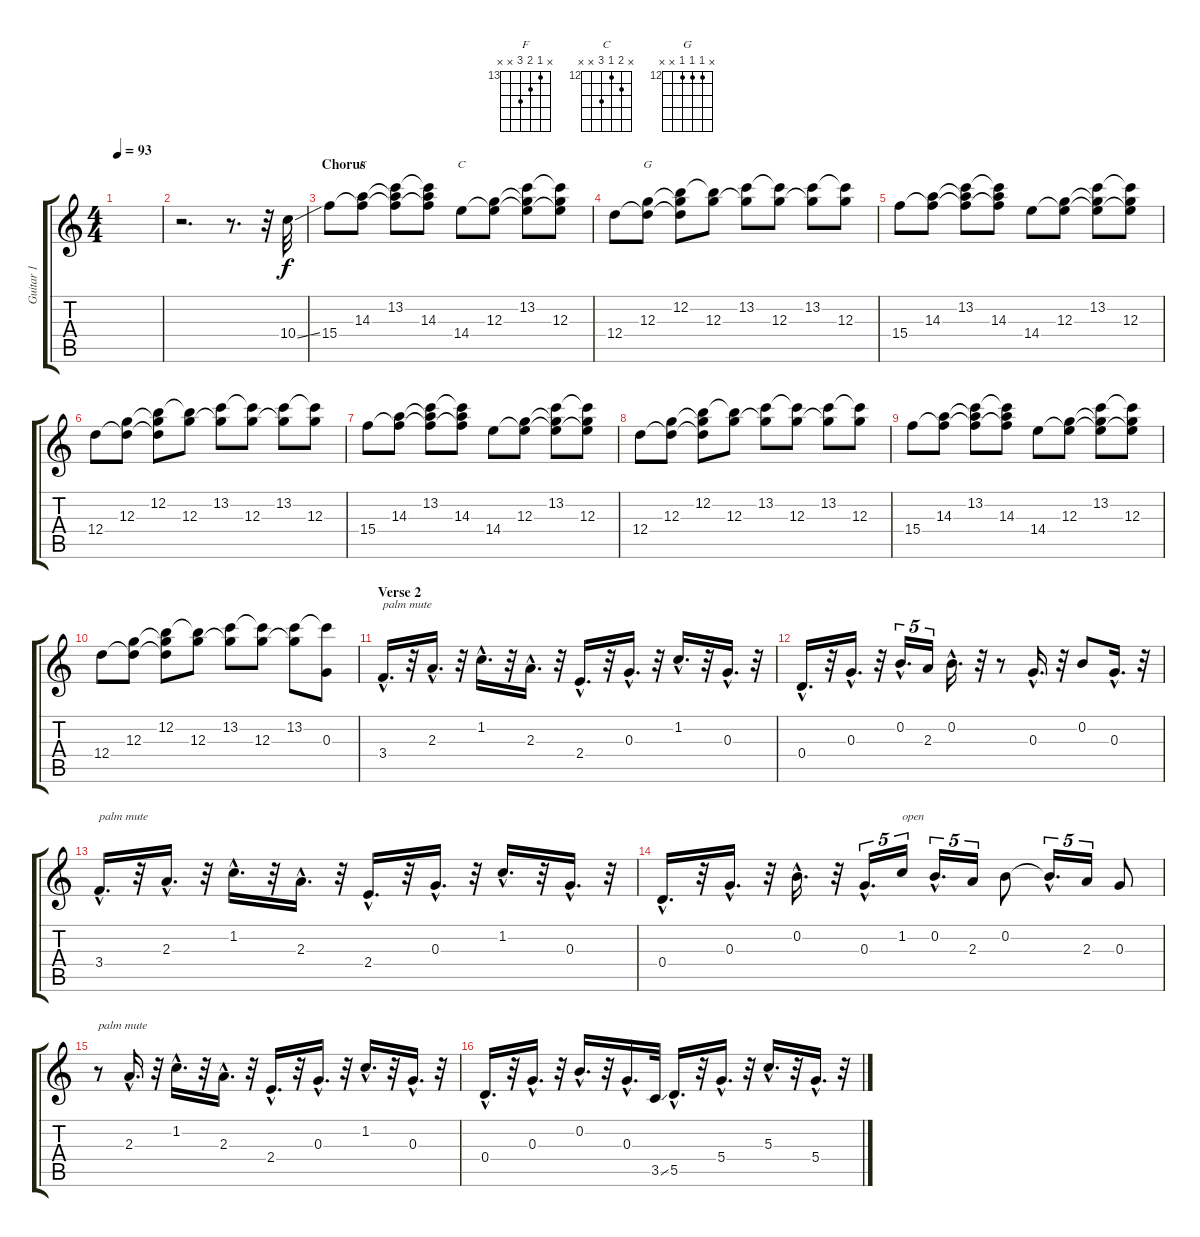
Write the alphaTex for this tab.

\track ("Guitar 1" "Guitar 1") {instrument distortionguitar}
\staff {score tabs}
\tuning (E4 B3 G3 D3 A2 E2) {hide}
\chord ("F" x 13 14 15 x x) {firstfret 13}
\chord ("C" x 13 12 14 x x) {firstfret 12}
\chord ("G" x 12 12 12 x x) {firstfret 12}
\ts (4 4)
\tempo 93
\clef g2
\ks c
|
r.2{d} r.8{d} r.32 10.4{ss}.32{volume 10} |
\section ("" "Chorus")
15.4.8{volume 10} (14.3 15.4{t}).8{ch "F"} (13.2 14.3{t} 15.4{t}).8 (13.2{t} 14.3 15.4{t}).8 14.4.8{ch "C"} (12.3 14.4{t}).8 (13.2 12.3{t} 14.4{t}).8 (13.2{t} 12.3 14.4{t}).8 |
12.4.8{volume 10} (12.3 12.4{t}).8{ch "G"} (12.2 12.3{t} 12.4{t}).8 (12.2{t} 12.3).8 (13.2 12.3{t}).8 (13.2{t} 12.3).8 (13.2 12.3{t}).8 (13.2{t} 12.3).8 |
15.4.8{volume 10} (14.3 15.4{t}).8 (13.2 14.3{t} 15.4{t}).8 (13.2{t} 14.3 15.4{t}).8 14.4.8 (12.3 14.4{t}).8 (13.2 12.3{t} 14.4{t}).8 (13.2{t} 12.3 14.4{t}).8 |
12.4.8{volume 10} (12.3 12.4{t}).8 (12.2 12.3{t} 12.4{t}).8 (12.2{t} 12.3).8 (13.2 12.3{t}).8 (13.2{t} 12.3).8 (13.2 12.3{t}).8 (13.2{t} 12.3).8 |
15.4.8{volume 10} (14.3 15.4{t}).8 (13.2 14.3{t} 15.4{t}).8 (13.2{t} 14.3 15.4{t}).8 14.4.8 (12.3 14.4{t}).8 (13.2 12.3{t} 14.4{t}).8 (13.2{t} 12.3 14.4{t}).8 |
12.4.8{volume 10} (12.3 12.4{t}).8 (12.2 12.3{t} 12.4{t}).8 (12.2{t} 12.3).8 (13.2 12.3{t}).8 (13.2{t} 12.3).8 (13.2 12.3{t}).8 (13.2{t} 12.3).8 |
15.4.8{volume 10} (14.3 15.4{t}).8 (13.2 14.3{t} 15.4{t}).8 (13.2{t} 14.3 15.4{t}).8 14.4.8 (12.3 14.4{t}).8 (13.2 12.3{t} 14.4{t}).8 (13.2{t} 12.3 14.4{t}).8 |
12.4.8{volume 10} (12.3 12.4{t}).8 (12.2 12.3{t} 12.4{t}).8 (12.2{t} 12.3).8 (13.2 12.3{t}).8 (13.2{t} 12.3).8 (13.2 12.3{t}).8 (13.2{t} 0.3).8 |
\section ("" "Verse 2")
3.4{hac}.16{d txt "palm mute" volume 9} r.32 2.3{hac}.16{d} r.32 1.2{hac}.16{d} r.32 2.3{hac}.16{d} r.32 2.4{hac}.16{d} r.32 0.3{hac}.16{d} r.32 1.2{hac}.16{d} r.32 0.3{hac}.16{d} r.32 |
0.4{hac}.16{d} r.32 0.3{hac}.16{d} r.32 0.2{hac}.16{d tu (5 4)} 2.3.16{tu (5 4)} 0.2{hac}.16{d} r.32 r.8 0.3{hac}.16{d} r.32 0.2.8 0.3{hac}.16{d} r.32 |
3.4{hac}.16{d txt "palm mute"} r.32 2.3{hac}.16{d} r.32 1.2{hac}.16{d} r.32 2.3{hac}.16{d} r.32 2.4{hac}.16{d} r.32 0.3{hac}.16{d} r.32 1.2{hac}.16{d} r.32 0.3{hac}.16{d} r.32 |
0.4{hac}.16{d} r.32 0.3{hac}.16{d} r.32 0.2{hac}.16{d} r.32 0.3{hac}.16{d tu (5 4)} 1.2.16{tu (5 4) txt "open"} 0.2{hac}.16{d tu (5 4)} 2.3.16{tu (5 4)} 0.2.8 0.2{hac t}.16{d tu (5 4)} 2.3.16{tu (5 4)} 0.3.8 |
r.8{txt "palm mute"} 2.3{hac}.16{d} r.32 1.2{hac}.16{d} r.32 2.3{hac}.16{d} r.32 2.4{hac}.16{d} r.32 0.3{hac}.16{d} r.32 1.2{hac}.16{d} r.32 0.3{hac}.16{d} r.32 |
0.4{hac}.16{d} r.32 0.3{hac}.16{d} r.32 0.2{hac}.16{d} r.32 0.3{hac}.16{d} 3.5{ss}.32 5.5{hac}.16{d} r.32 5.4{hac}.16{d} r.32 5.3{hac}.16{d} r.32 5.4{hac}.16{d} r.32
